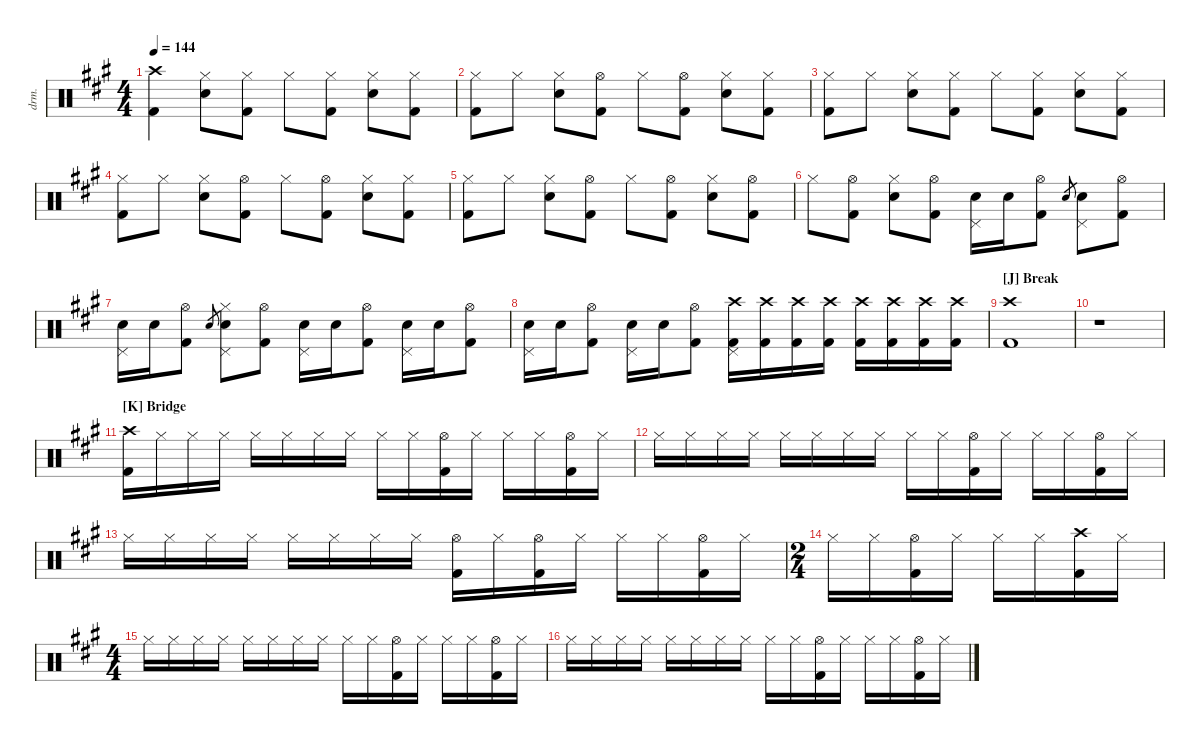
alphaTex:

\defaultSystemsLayout 4
\hideDynamics
\bracketExtendMode nobrackets
\track ("Drums" "drm.") {instrument percussion}
\staff {score}
\articulation defaults
\ts (4 4)
\tempo 144
\clef neutral
\ks a
("Crash high (hit)"{acc forcenatural} "Kick (hit) 2"{acc forcenatural}).4{dy fff} ("Hi-Hat (closed)"{acc forcenatural} "Snare (hit) 2"{acc forcenatural}).8{dy f} ("Hi-Hat (closed)"{acc forcenatural} "Kick (hit) 2"{acc forcenatural}).8 "Hi-Hat (closed)"{acc forcenatural}.8 ("Hi-Hat (closed)"{acc forcenatural} "Kick (hit) 2"{acc forcenatural}).8 ("Hi-Hat (closed)"{acc forcenatural} "Snare (hit) 2"{acc forcenatural}).8 ("Hi-Hat (closed)"{acc forcenatural} "Kick (hit) 2"{acc forcenatural}).8 |
("Hi-Hat (closed)"{acc forcenatural} "Kick (hit) 2"{acc forcenatural}).8 "Hi-Hat (closed)"{acc forcenatural}.8 ("Hi-Hat (closed)"{acc forcenatural} "Snare (hit) 2"{acc forcenatural}).8 ("Hi-Hat (open)"{acc forcenatural} "Kick (hit) 2"{acc forcenatural}).8 "Hi-Hat (closed)"{acc forcenatural}.8 ("Hi-Hat (open)"{acc forcenatural} "Kick (hit) 2"{acc forcenatural}).8 ("Hi-Hat (closed)"{acc forcenatural} "Snare (hit) 2"{acc forcenatural}).8 ("Hi-Hat (closed)"{acc forcenatural} "Kick (hit) 2"{acc forcenatural}).8 |
("Hi-Hat (closed)"{acc forcenatural} "Kick (hit) 2"{acc forcenatural}).8 "Hi-Hat (closed)"{acc forcenatural}.8 ("Hi-Hat (closed)"{acc forcenatural} "Snare (hit) 2"{acc forcenatural}).8 ("Hi-Hat (closed)"{acc forcenatural} "Kick (hit) 2"{acc forcenatural}).8 "Hi-Hat (closed)"{acc forcenatural}.8 ("Hi-Hat (closed)"{acc forcenatural} "Kick (hit) 2"{acc forcenatural}).8 ("Hi-Hat (closed)"{acc forcenatural} "Snare (hit) 2"{acc forcenatural}).8 ("Hi-Hat (closed)"{acc forcenatural} "Kick (hit) 2"{acc forcenatural}).8 |
("Hi-Hat (closed)"{acc forcenatural} "Kick (hit) 2"{acc forcenatural}).8 "Hi-Hat (closed)"{acc forcenatural}.8 ("Hi-Hat (closed)"{acc forcenatural} "Snare (hit) 2"{acc forcenatural}).8 ("Hi-Hat (open)"{acc forcenatural} "Kick (hit) 2"{acc forcenatural}).8 "Hi-Hat (closed)"{acc forcenatural}.8 ("Hi-Hat (open)"{acc forcenatural} "Kick (hit) 2"{acc forcenatural}).8 ("Hi-Hat (closed)"{acc forcenatural} "Snare (hit) 2"{acc forcenatural}).8 ("Hi-Hat (closed)"{acc forcenatural} "Kick (hit) 2"{acc forcenatural}).8 |
("Hi-Hat (closed)"{acc forcenatural} "Kick (hit) 2"{acc forcenatural}).8 "Hi-Hat (closed)"{acc forcenatural}.8 ("Hi-Hat (closed)"{acc forcenatural} "Snare (hit) 2"{acc forcenatural}).8 ("Hi-Hat (open)"{acc forcenatural} "Kick (hit) 2"{acc forcenatural}).8 "Hi-Hat (closed)"{acc forcenatural}.8 ("Hi-Hat (open)"{acc forcenatural} "Kick (hit) 2"{acc forcenatural}).8 ("Hi-Hat (closed)"{acc forcenatural} "Snare (hit) 2"{acc forcenatural}).8 ("Hi-Hat (open)"{acc forcenatural} "Kick (hit) 2"{acc forcenatural}).8 |
"Hi-Hat (closed)"{acc forcenatural}.8 ("Hi-Hat (open)"{acc forcenatural} "Kick (hit) 2"{acc forcenatural}).8 ("Hi-Hat (closed)"{acc forcenatural} "Snare (hit) 2"{acc forcenatural}).8 ("Hi-Hat (open)"{acc forcenatural} "Kick (hit) 2"{acc forcenatural}).8 ("Pedal Hi-Hat (hit)"{acc forcenatural} "Snare (hit) 2"{acc forcenatural}).16 "Snare (hit) 2"{acc forcenatural}.16{dy mf} ("Hi-Hat (open)"{acc forcenatural} "Kick (hit) 2"{acc forcenatural}).8{dy f} "Snare (hit) 2"{acc forcenatural}.8{gr dy mf} ("Pedal Hi-Hat (hit)"{acc forcenatural} "Snare (hit) 2"{acc forcenatural}).8{dy f} ("Hi-Hat (open)"{acc forcenatural} "Kick (hit) 2"{acc forcenatural}).8 |
("Pedal Hi-Hat (hit)"{acc forcenatural} "Snare (hit) 2"{acc forcenatural}).16 "Snare (hit) 2"{acc forcenatural}.16{dy mf} ("Hi-Hat (open)"{acc forcenatural} "Kick (hit) 2"{acc forcenatural}).8{dy f} "Snare (hit) 2"{acc forcenatural}.8{gr dy mf} ("Pedal Hi-Hat (hit)"{acc forcenatural} "Hi-Hat (closed)"{acc forcenatural} "Snare (hit) 2"{acc forcenatural}).8{dy f} ("Hi-Hat (open)"{acc forcenatural} "Kick (hit) 2"{acc forcenatural}).8 ("Pedal Hi-Hat (hit)"{acc forcenatural} "Snare (hit) 2"{acc forcenatural}).16 "Snare (hit) 2"{acc forcenatural}.16{dy mf} ("Hi-Hat (open)"{acc forcenatural} "Kick (hit) 2"{acc forcenatural}).8{dy f} ("Pedal Hi-Hat (hit)"{acc forcenatural} "Snare (hit) 2"{acc forcenatural}).16 "Snare (hit) 2"{acc forcenatural}.16{dy mf} ("Hi-Hat (open)"{acc forcenatural} "Kick (hit) 2"{acc forcenatural}).8{dy f} |
("Pedal Hi-Hat (hit)"{acc forcenatural} "Snare (hit) 2"{acc forcenatural}).16 "Snare (hit) 2"{acc forcenatural}.16{dy mf} ("Hi-Hat (open)"{acc forcenatural} "Kick (hit) 2"{acc forcenatural}).8{dy f} ("Pedal Hi-Hat (hit)"{acc forcenatural} "Snare (hit) 2"{acc forcenatural}).16 "Snare (hit) 2"{acc forcenatural}.16{dy mf} ("Hi-Hat (open)"{acc forcenatural} "Kick (hit) 2"{acc forcenatural}).8{dy f} ("Crash high (hit)"{acc forcenatural} "Pedal Hi-Hat (hit)"{acc forcenatural} "Kick (hit) 2"{acc forcenatural}).16{dy mp} ("Crash high (hit)"{acc forcenatural} "Kick (hit) 2"{acc forcenatural}).16 ("Crash high (hit)"{acc forcenatural} "Kick (hit) 2"{acc forcenatural}).16{dy mf} ("Crash high (hit)"{acc forcenatural} "Kick (hit) 2"{acc forcenatural}).16 ("Crash high (hit)"{acc forcenatural} "Kick (hit) 2"{acc forcenatural}).16{dy f} ("Crash high (hit)"{acc forcenatural} "Kick (hit) 2"{acc forcenatural}).16 ("Crash high (hit)"{acc forcenatural} "Kick (hit) 2"{acc forcenatural}).16{dy ff} ("Crash high (hit)"{acc forcenatural} "Kick (hit) 2"{acc forcenatural}).16{dy fff} |
\section ("J" "Break")
("Crash high (hit)"{acc forcenatural} "Kick (hit) 2"{acc forcenatural}).1 |
r.1 |
\section ("K" "Bridge")
("Crash high (hit)"{acc forcenatural} "Kick (hit) 2"{acc forcenatural}).16 "Hi-Hat (closed)"{acc forcenatural}.16{dy f} "Hi-Hat (closed)"{acc forcenatural}.16 "Hi-Hat (closed)"{acc forcenatural}.16 "Hi-Hat (closed)"{acc forcenatural}.16 "Hi-Hat (closed)"{acc forcenatural}.16 "Hi-Hat (closed)"{acc forcenatural}.16 "Hi-Hat (closed)"{acc forcenatural}.16 "Hi-Hat (closed)"{acc forcenatural}.16 "Hi-Hat (closed)"{acc forcenatural}.16 ("Hi-Hat (open)"{acc forcenatural} "Kick (hit) 2"{acc forcenatural}).16 "Hi-Hat (closed)"{acc forcenatural}.16 "Hi-Hat (closed)"{acc forcenatural}.16 "Hi-Hat (closed)"{acc forcenatural}.16 ("Hi-Hat (open)"{acc forcenatural} "Kick (hit) 2"{acc forcenatural}).16 "Hi-Hat (closed)"{acc forcenatural}.16 |
"Hi-Hat (closed)"{acc forcenatural}.16 "Hi-Hat (closed)"{acc forcenatural}.16 "Hi-Hat (closed)"{acc forcenatural}.16 "Hi-Hat (closed)"{acc forcenatural}.16 "Hi-Hat (closed)"{acc forcenatural}.16 "Hi-Hat (closed)"{acc forcenatural}.16 "Hi-Hat (closed)"{acc forcenatural}.16 "Hi-Hat (closed)"{acc forcenatural}.16 "Hi-Hat (closed)"{acc forcenatural}.16 "Hi-Hat (closed)"{acc forcenatural}.16 ("Hi-Hat (open)"{acc forcenatural} "Kick (hit) 2"{acc forcenatural}).16 "Hi-Hat (closed)"{acc forcenatural}.16 "Hi-Hat (closed)"{acc forcenatural}.16 "Hi-Hat (closed)"{acc forcenatural}.16 ("Hi-Hat (open)"{acc forcenatural} "Kick (hit) 2"{acc forcenatural}).16 "Hi-Hat (closed)"{acc forcenatural}.16 |
"Hi-Hat (closed)"{acc forcenatural}.16 "Hi-Hat (closed)"{acc forcenatural}.16 "Hi-Hat (closed)"{acc forcenatural}.16 "Hi-Hat (closed)"{acc forcenatural}.16 "Hi-Hat (closed)"{acc forcenatural}.16 "Hi-Hat (closed)"{acc forcenatural}.16 "Hi-Hat (closed)"{acc forcenatural}.16 "Hi-Hat (closed)"{acc forcenatural}.16 ("Hi-Hat (open)"{acc forcenatural} "Kick (hit) 2"{acc forcenatural}).16 "Hi-Hat (closed)"{acc forcenatural}.16 ("Hi-Hat (open)"{acc forcenatural} "Kick (hit) 2"{acc forcenatural}).16 "Hi-Hat (closed)"{acc forcenatural}.16 "Hi-Hat (closed)"{acc forcenatural}.16 "Hi-Hat (closed)"{acc forcenatural}.16 ("Hi-Hat (open)"{acc forcenatural} "Kick (hit) 2"{acc forcenatural}).16 "Hi-Hat (closed)"{acc forcenatural}.16 |
\ts (2 4)
\beaming (8 2 2)
"Hi-Hat (closed)"{acc forcenatural}.16 "Hi-Hat (closed)"{acc forcenatural}.16 ("Hi-Hat (open)"{acc forcenatural} "Kick (hit) 2"{acc forcenatural}).16 "Hi-Hat (closed)"{acc forcenatural}.16 "Hi-Hat (closed)"{acc forcenatural}.16 "Hi-Hat (closed)"{acc forcenatural}.16 ("Crash high (hit)"{acc forcenatural} "Kick (hit) 2"{acc forcenatural}).16{dy fff} "Hi-Hat (closed)"{acc forcenatural}.16{dy f} |
\ts (4 4)
\beaming (8 2 2 2 2)
"Hi-Hat (closed)"{acc forcenatural}.16 "Hi-Hat (closed)"{acc forcenatural}.16 "Hi-Hat (closed)"{acc forcenatural}.16 "Hi-Hat (closed)"{acc forcenatural}.16 "Hi-Hat (closed)"{acc forcenatural}.16 "Hi-Hat (closed)"{acc forcenatural}.16 "Hi-Hat (closed)"{acc forcenatural}.16 "Hi-Hat (closed)"{acc forcenatural}.16 "Hi-Hat (closed)"{acc forcenatural}.16 "Hi-Hat (closed)"{acc forcenatural}.16 ("Hi-Hat (open)"{acc forcenatural} "Kick (hit) 2"{acc forcenatural}).16 "Hi-Hat (closed)"{acc forcenatural}.16 "Hi-Hat (closed)"{acc forcenatural}.16 "Hi-Hat (closed)"{acc forcenatural}.16 ("Hi-Hat (open)"{acc forcenatural} "Kick (hit) 2"{acc forcenatural}).16 "Hi-Hat (closed)"{acc forcenatural}.16 |
"Hi-Hat (closed)"{acc forcenatural}.16 "Hi-Hat (closed)"{acc forcenatural}.16 "Hi-Hat (closed)"{acc forcenatural}.16 "Hi-Hat (closed)"{acc forcenatural}.16 "Hi-Hat (closed)"{acc forcenatural}.16 "Hi-Hat (closed)"{acc forcenatural}.16 "Hi-Hat (closed)"{acc forcenatural}.16 "Hi-Hat (closed)"{acc forcenatural}.16 "Hi-Hat (closed)"{acc forcenatural}.16 "Hi-Hat (closed)"{acc forcenatural}.16 ("Hi-Hat (open)"{acc forcenatural} "Kick (hit) 2"{acc forcenatural}).16 "Hi-Hat (closed)"{acc forcenatural}.16 "Hi-Hat (closed)"{acc forcenatural}.16 "Hi-Hat (closed)"{acc forcenatural}.16 ("Hi-Hat (open)"{acc forcenatural} "Kick (hit) 2"{acc forcenatural}).16 "Hi-Hat (closed)"{acc forcenatural}.16
